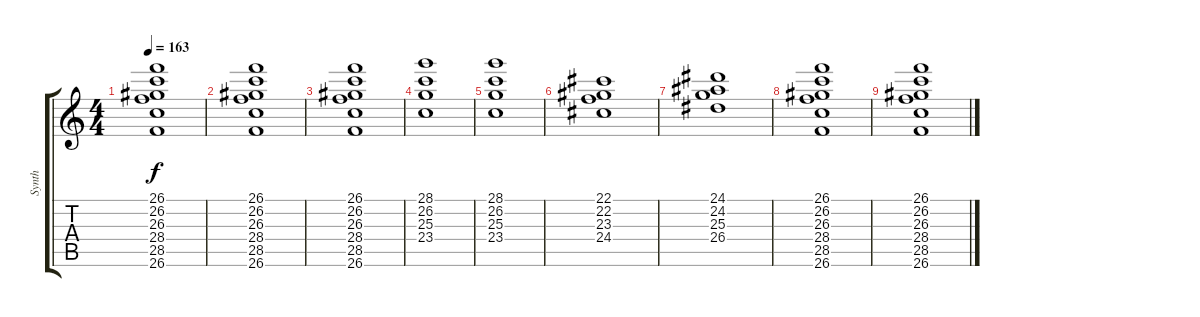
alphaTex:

\track ("Synth" "Synth") {instrument stringensemble1}
\staff {score tabs}
\tuning (Eb4 Bb3 Gb3 Db3 Ab2 Eb2) {hide}
\ts (4 4)
\tempo 163
\clef g2
\ks c
(26.1 26.2 26.3 28.4 28.5 26.6).1{dy f} |
(26.1 26.2 26.3 28.4 28.5 26.6).1 |
(26.1 26.2 26.3 28.4 28.5 26.6).1 |
(28.1 26.2 25.3 23.4).1 |
(28.1 26.2 25.3 23.4).1 |
(22.1 22.2 23.3 24.4).1 |
(24.1 24.2 25.3 26.4).1 |
(26.1 26.2 26.3 28.4 28.5 26.6).1 |
(26.1 26.2 26.3 28.4 28.5 26.6).1
